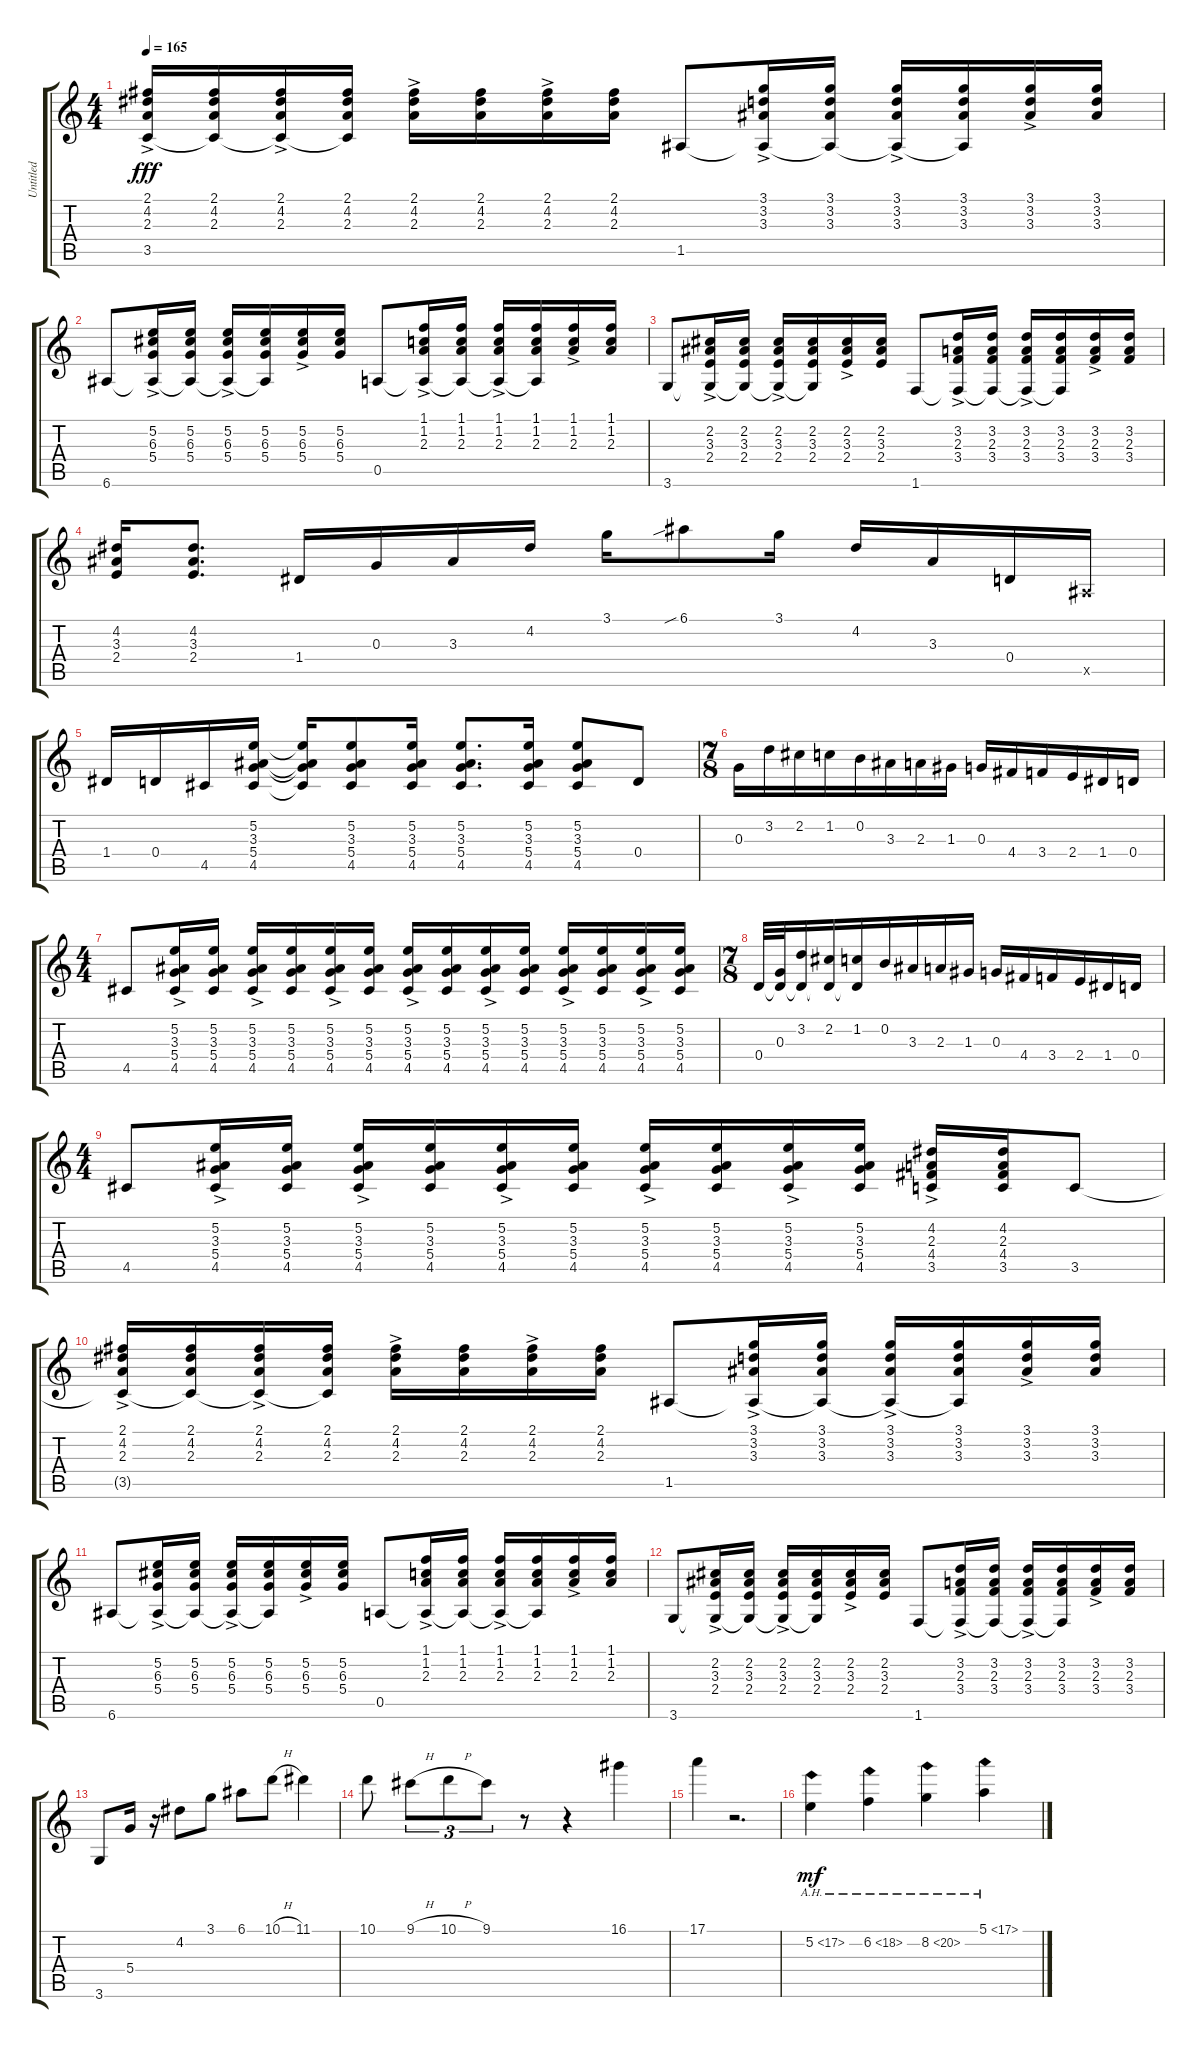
\track ("Untitled" "Untitled") {instrument acousticguitarsteel}
\staff {score tabs}
\tuning (E4 B3 G3 D3 A2 E2) {hide}
\ts (4 4)
\tempo 165
\clef g2
\ks c
(2.1{ac} 4.2{ac} 2.3{ac} 3.5{t}).16{dy fff} (2.1 4.2 2.3 3.5{t}).16 (2.1{ac} 4.2{ac} 2.3{ac} 3.5{t}).16 (2.1 4.2 2.3 3.5{t}).16 (2.1{ac} 4.2{ac} 2.3{ac}).16 (2.1 4.2 2.3).16 (2.1{ac} 4.2{ac} 2.3{ac}).16 (2.1 4.2 2.3).16 1.5.8 (3.1{ac} 3.2{ac} 3.3{ac} 1.5{t}).16 (3.1 3.2 3.3 1.5{t}).16 (3.1{ac} 3.2{ac} 3.3{ac} 1.5{t}).16 (3.1 3.2 3.3 1.5{t}).16 (3.1{ac} 3.2{ac} 3.3{ac}).16 (3.1 3.2 3.3).16 |
6.6.8 (5.2{ac} 6.3{ac} 5.4{ac} 6.6{t}).16 (5.2 6.3 5.4 6.6{t}).16 (5.2{ac} 6.3{ac} 5.4{ac} 6.6{t}).16 (5.2 6.3 5.4 6.6{t}).16 (5.2{ac} 6.3{ac} 5.4{ac}).16 (5.2 6.3 5.4).16 0.5.8 (1.1{ac} 1.2{ac} 2.3{ac} 0.5{t}).16 (1.1 1.2 2.3 0.5{t}).16 (1.1{ac} 1.2{ac} 2.3{ac} 0.5{t}).16 (1.1 1.2 2.3 0.5{t}).16 (1.1{ac} 1.2{ac} 2.3{ac}).16 (1.1 1.2 2.3).16 |
3.6.8 (2.2{ac} 3.3{ac} 2.4{ac} 3.6{t}).16 (2.2 3.3 2.4 3.6{t}).16 (2.2{ac} 3.3{ac} 2.4{ac} 3.6{t}).16 (2.2 3.3 2.4 3.6{t}).16 (2.2{ac} 3.3{ac} 2.4{ac}).16 (2.2 3.3 2.4).16 1.6.8 (3.2{ac} 2.3{ac} 3.4{ac} 1.6{t}).16 (3.2 2.3 3.4 1.6{t}).16 (3.2{ac} 2.3{ac} 3.4{ac} 1.6{t}).16 (3.2 2.3 3.4 1.6{t}).16 (3.2{ac} 2.3{ac} 3.4{ac}).16 (3.2 2.3 3.4).16 |
(4.2 3.3 2.4).16 (4.2 3.3 2.4).8{d} 1.4.16 0.3.16 3.3.16 4.2.16 3.1.16 6.1{sib}.8 3.1.16 4.2.16 3.3.16 0.4.16 1.5{x}.16 |
1.4.16 0.4.16 4.5.16 (5.2 3.3 5.4 4.5).16 (5.2{t} 3.3{t} 5.4{t} 4.5{t}).16 (5.2 3.3 5.4 4.5).8 (5.2 3.3 5.4 4.5).16 (5.2 3.3 5.4 4.5).8{d} (5.2 3.3 5.4 4.5).16 (5.2 3.3 5.4 4.5).8 0.4.8 |
\ts (7 8)
0.3.16 3.2.16 2.2.16 1.2.16 0.2.16 3.3.16 2.3.16 1.3.16 0.3.16 4.4.16 3.4.16 2.4.16 1.4.16 0.4.16 |
\ts (4 4)
4.5.8 (5.2{ac} 3.3{ac} 5.4{ac} 4.5{ac}).16 (5.2 3.3 5.4 4.5).16 (5.2{ac} 3.3{ac} 5.4{ac} 4.5{ac}).16 (5.2 3.3 5.4 4.5).16 (5.2{ac} 3.3{ac} 5.4{ac} 4.5{ac}).16 (5.2 3.3 5.4 4.5).16 (5.2{ac} 3.3{ac} 5.4{ac} 4.5{ac}).16 (5.2 3.3 5.4 4.5).16 (5.2{ac} 3.3{ac} 5.4{ac} 4.5{ac}).16 (5.2 3.3 5.4 4.5).16 (5.2{ac} 3.3{ac} 5.4{ac} 4.5{ac}).16 (5.2 3.3 5.4 4.5).16 (5.2{ac} 3.3{ac} 5.4{ac} 4.5{ac}).16 (5.2 3.3 5.4 4.5).16 |
\ts (7 8)
0.4.32 (0.3 0.4{t}).32 (3.2 0.4{t}).16 (2.2 0.4{t}).16 (1.2 0.4{t}).16 0.2.16 3.3.16 2.3.16 1.3.16 0.3.16 4.4.16 3.4.16 2.4.16 1.4.16 0.4.16 |
\ts (4 4)
4.5.8 (5.2{ac} 3.3{ac} 5.4{ac} 4.5{ac}).16 (5.2 3.3 5.4 4.5).16 (5.2{ac} 3.3{ac} 5.4{ac} 4.5{ac}).16 (5.2 3.3 5.4 4.5).16 (5.2{ac} 3.3{ac} 5.4{ac} 4.5{ac}).16 (5.2 3.3 5.4 4.5).16 (5.2{ac} 3.3{ac} 5.4{ac} 4.5{ac}).16 (5.2 3.3 5.4 4.5).16 (5.2{ac} 3.3{ac} 5.4{ac} 4.5{ac}).16 (5.2 3.3 5.4 4.5).16 (4.2{ac} 2.3{ac} 4.4{ac} 3.5{ac}).16 (4.2 2.3 4.4 3.5).16 3.5.8 |
(2.1{ac} 4.2{ac} 2.3{ac} 3.5{t}).16 (2.1 4.2 2.3 3.5{t}).16 (2.1{ac} 4.2{ac} 2.3{ac} 3.5{t}).16 (2.1 4.2 2.3 3.5{t}).16 (2.1{ac} 4.2{ac} 2.3{ac}).16 (2.1 4.2 2.3).16 (2.1{ac} 4.2{ac} 2.3{ac}).16 (2.1 4.2 2.3).16 1.5.8 (3.1{ac} 3.2{ac} 3.3{ac} 1.5{t}).16 (3.1 3.2 3.3 1.5{t}).16 (3.1{ac} 3.2{ac} 3.3{ac} 1.5{t}).16 (3.1 3.2 3.3 1.5{t}).16 (3.1{ac} 3.2{ac} 3.3{ac}).16 (3.1 3.2 3.3).16 |
6.6.8 (5.2{ac} 6.3{ac} 5.4{ac} 6.6{t}).16 (5.2 6.3 5.4 6.6{t}).16 (5.2{ac} 6.3{ac} 5.4{ac} 6.6{t}).16 (5.2 6.3 5.4 6.6{t}).16 (5.2{ac} 6.3{ac} 5.4{ac}).16 (5.2 6.3 5.4).16 0.5.8 (1.1{ac} 1.2{ac} 2.3{ac} 0.5{t}).16 (1.1 1.2 2.3 0.5{t}).16 (1.1{ac} 1.2{ac} 2.3{ac} 0.5{t}).16 (1.1 1.2 2.3 0.5{t}).16 (1.1{ac} 1.2{ac} 2.3{ac}).16 (1.1 1.2 2.3).16 |
3.6.8 (2.2{ac} 3.3{ac} 2.4{ac} 3.6{t}).16 (2.2 3.3 2.4 3.6{t}).16 (2.2{ac} 3.3{ac} 2.4{ac} 3.6{t}).16 (2.2 3.3 2.4 3.6{t}).16 (2.2{ac} 3.3{ac} 2.4{ac}).16 (2.2 3.3 2.4).16 1.6.8 (3.2{ac} 2.3{ac} 3.4{ac} 1.6{t}).16 (3.2 2.3 3.4 1.6{t}).16 (3.2{ac} 2.3{ac} 3.4{ac} 1.6{t}).16 (3.2 2.3 3.4 1.6{t}).16 (3.2{ac} 2.3{ac} 3.4{ac}).16 (3.2 2.3 3.4).16 |
3.6.8 5.4.16 r.16 4.2.8 3.1.8 6.1.8 10.1{h}.8 11.1.4 |
10.1.8 9.1{h}.8{tu (3 2)} 10.1{h}.8{tu (3 2)} 9.1.8{tu (3 2)} r.8 r.4 16.1.4 |
17.1.4 r.2{d} |
5.2{ah 12}.4{dy mf} 6.2{ah 12}.4 8.2{ah 12}.4 5.1{ah 12}.4
